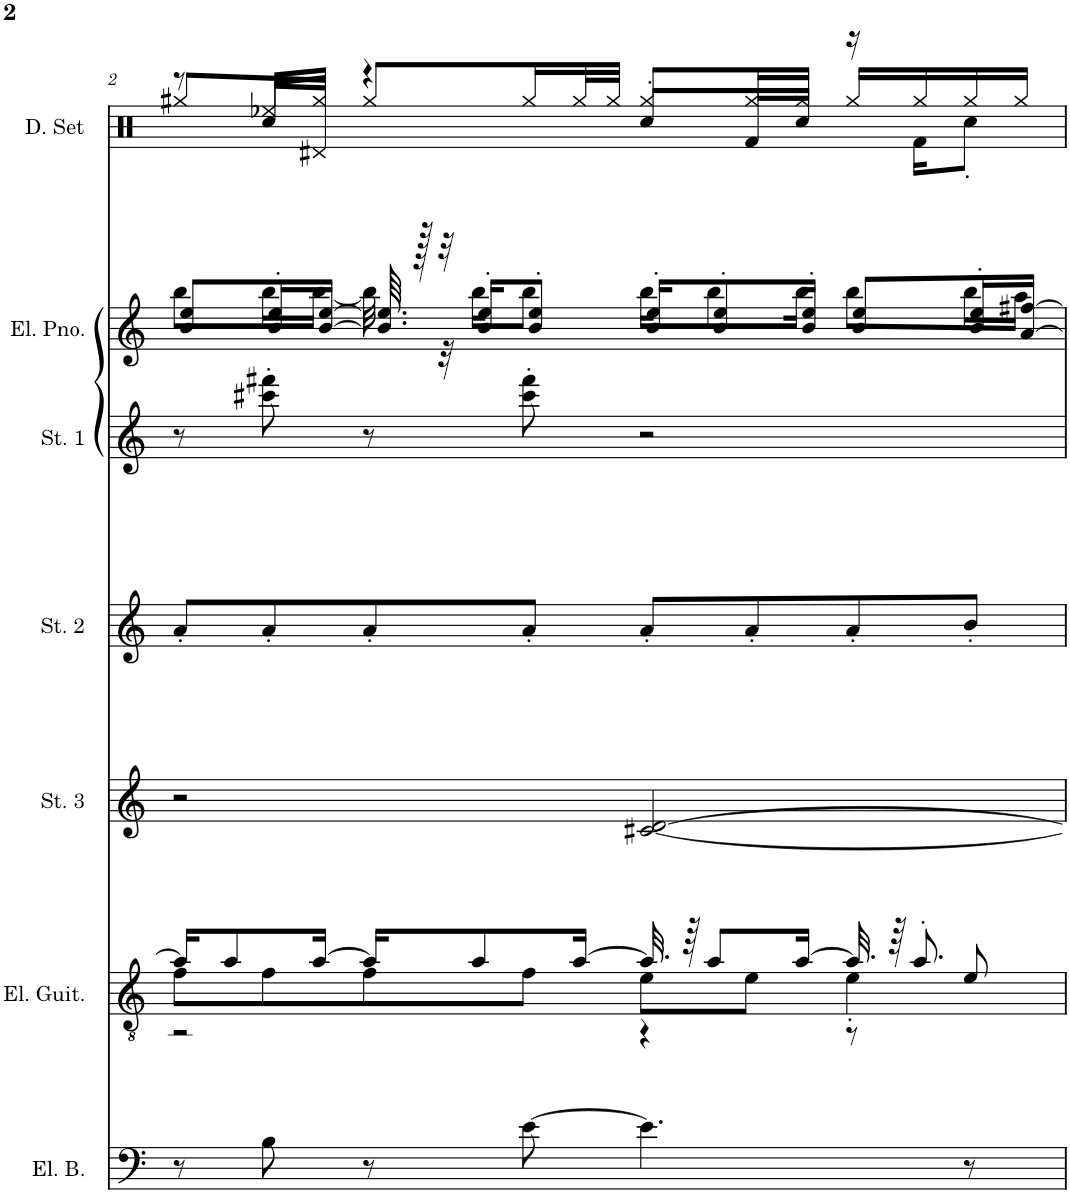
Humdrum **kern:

**kern	**kern	**kern	**kern	**kern	**kern	**kern
*part7	*part6	*part5	*part4	*part3	*part2	*part1
*staff7	*staff6	*staff5	*staff4	*staff3	*staff2	*staff1
*I"5-str. Electric Bass	*I"Electric Guitar	*I"Strings 3	*I"Strings 2	*I"Strings 1	*I"Electric Piano	*I"Drumset
*I'El. B.	*I'El. Guit.	*I'St. 3	*I'St. 2	*I'St. 1	*I'El. Pno.	*I'D. Set
!!LO:PB:g=z
*clefF4	*clefGv2	*clefG2	*clefG2	*clefG2	*clefG2	*clefX
*Trd7c12	*	*	*	*	*	*
*k[]	*k[]	*k[]	*k[]	*k[]	*k[]	*k[]
*M4/4	*M4/4	*M4/4	*M4/4	*M4/4	*M4/4	*M4/4
=2	=2	=2	=2	=2	=2	=2
*	*^	*	*	*	*^	*^
*	*	*^	*	*	*	*	*	*	*
8r	16a/KL]	8f\L	2r	2r	8a'/L	8r	8b/ 8ee/L	8bb\L	8r	8Rgg/L
.	8a/	.	.	.	.	.	.	.	.	.
8B\	.	8f\	.	.	8a'/	8ccc#X\' 8fff#X\'	16b/' 16ee/'L	16bb\L	16Rcc/LL	16Ree/L
.	[16a/Jk	.	.	.	.	.	[16b/ [16ee/JJ	[16bb\JJ	16Rgg/JJ	16Rd/JJ
8r	16a/KL]	8f\	.	.	8a'/	8r	64.b/] 64.ee/]	32bb\]	4r	8Rgg/L
.	.	.	.	.	.	.	128r	.	.	.
.	.	.	.	.	.	.	32r	32r	.	.
.	8a/	.	.	.	.	.	16b/' 16ee/'KL	16bb\KL	.	.
[8e\	.	8f\J	.	.	8a'/J	8ccc#\' 8fff#\'	8b/' 8ee/'J	8bb\J	.	16Rgg/L
.	[16a/Jk	.	.	.	.	.	.	.	.	32Rgg/L
.	.	.	.	.	.	.	.	.	.	32Rgg/JJJ
4.e\]	32.a/]	8e\L	4r	[2c#X/ [2d/	8a'/L	2r	16b/' 16ee/'KL	16bb\KL	8Rcc'/L	8Rgg/L
.	64r	.	.	.	.	.	.	.	.	.
.	8a/L	.	.	.	.	.	8b/' 8ee/'	8bb\	.	.
.	.	8e\J	.	.	8a'/	.	.	.	16Rf/L	16Rgg/L
.	[16a/Jk	.	.	.	.	.	16b/' 16ee/'Jk	16bb\Jk	16Rcc/JJ	16Rgg/JJ
.	32.a/]	4e'\	8r	.	8a'/	.	8b/ 8ee/L	8bb\L	16r	16Rgg/LL
.	64r	.	.	.	.	.	.	.	.	.
.	8.a'/	.	.	.	.	.	.	.	16Rf\KL	16Rgg/
8r	.	.	8e/	.	8b'/J	.	16b/' 16ee/'L	16bb\L	8Rcc'\J	16Rgg/
.	.	.	.	.	.	.	[16a/ [16ff#X/JJ	16aa\JJ	.	16Rgg/JJ
*	*	*	*	*	*	*	*v	*v	*	*
*	*v	*v	*v	*	*	*	*	*v	*v
=	=	=	=	=	=	=
*-	*-	*-	*-	*-	*-	*-
